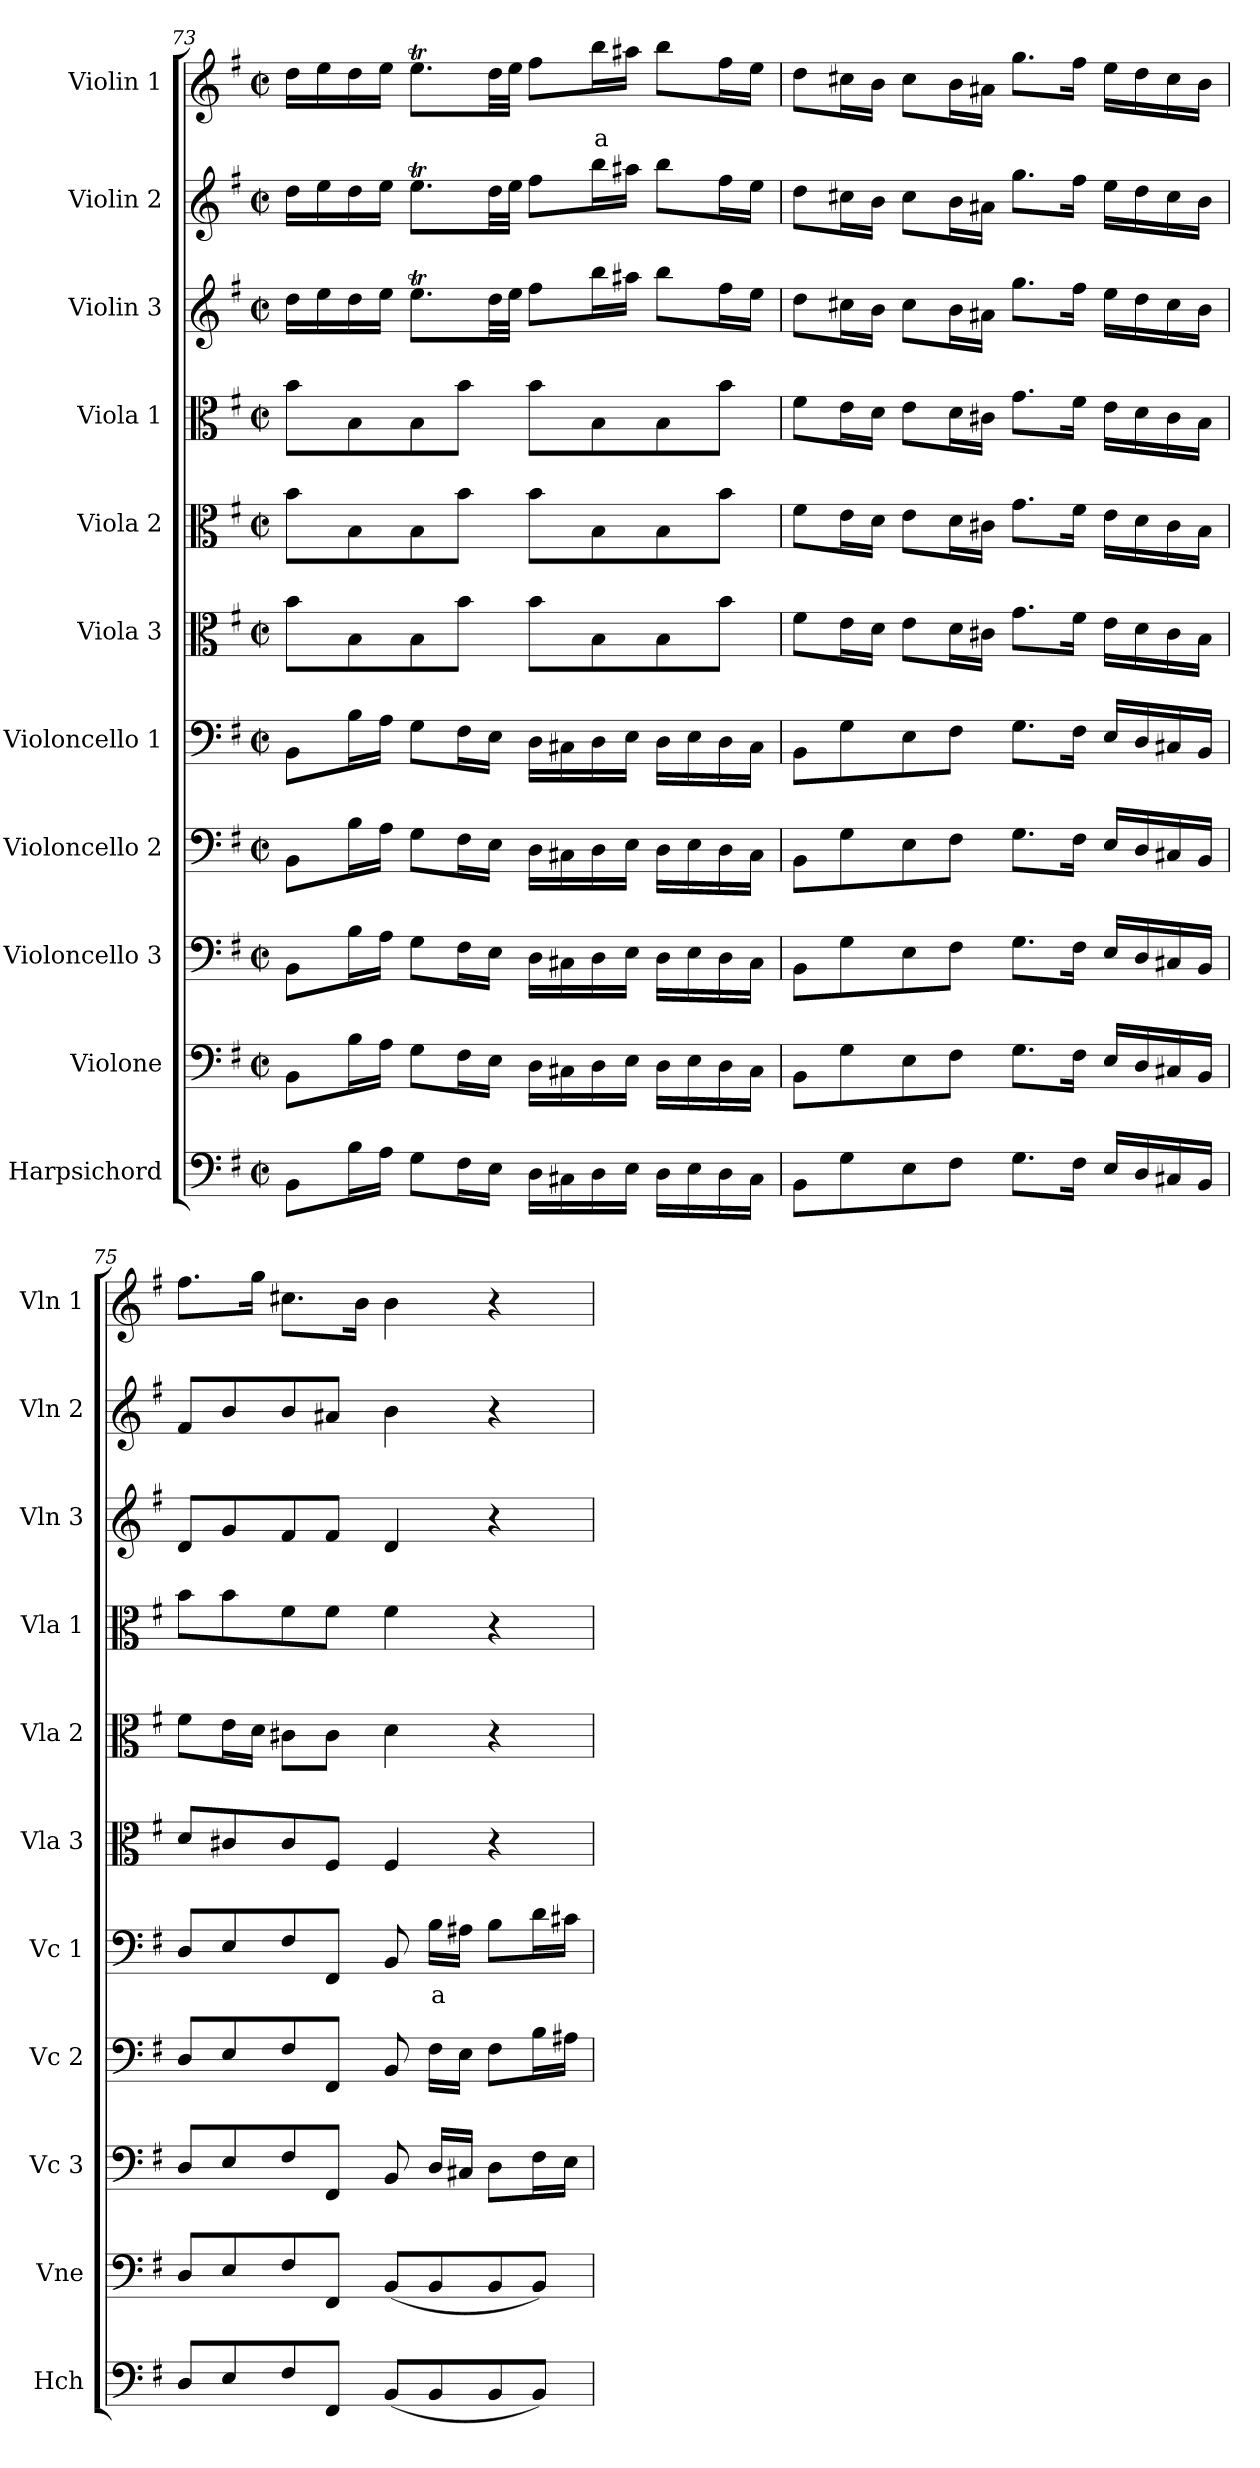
**kern	**kern	**kern	**kern	**kern	**text	**kern	**kern	**kern	**kern	**kern	**kern	**text
*part11	*part10	*part9	*part8	*part7	*part7	*part6	*part5	*part4	*part3	*part2	*part1	*part1
*staff11	*staff10	*staff9	*staff8	*staff7	*staff7	*staff6	*staff5	*staff4	*staff3	*staff2	*staff1	*staff1
*I"Harpsichord	*I"Violone	*I"Violoncello 3	*I"Violoncello 2	*I"Violoncello 1	*	*I"Viola 3	*I"Viola 2	*I"Viola 1	*I"Violin 3	*I"Violin 2	*I"Violin 1	*
*I'Hch	*I'Vne	*I'Vc 3	*I'Vc 2	*I'Vc 1	*	*I'Vla 3	*I'Vla 2	*I'Vla 1	*I'Vln 3	*I'Vln 2	*I'Vln 1	*
*clefF4	*clefF4	*clefF4	*clefF4	*clefF4	*	*clefC3	*clefC3	*clefC3	*clefG2	*clefG2	*clefG2	*
*	*ITrd7c12	*	*	*	*	*	*	*	*	*	*	*
*k[f#]	*k[f#]	*k[f#]	*k[f#]	*k[f#]	*	*k[f#]	*k[f#]	*k[f#]	*k[f#]	*k[f#]	*k[f#]	*
*M4/4	*M4/4	*M4/4	*M4/4	*M4/4	*	*M4/4	*M4/4	*M4/4	*M4/4	*M4/4	*M4/4	*
*met(c|)	*met(c|)	*met(c|)	*met(c|)	*met(c|)	*	*met(c|)	*met(c|)	*met(c|)	*met(c|)	*met(c|)	*met(c|)	*
=73	=73	=73	=73	=73	=73	=73	=73	=73	=73	=73	=73	=73
8BB\L	8BBB\L	8BB\L	8BB\L	8BB\L	.	8b\L	8b\L	8b\L	16dd\LL	16dd\LL	16dd\LL	.
.	.	.	.	.	.	.	.	.	16ee\	16ee\	16ee\	.
16B\L	16BB\L	16B\L	16B\L	16B\L	.	8B\	8B\	8B\	16dd\	16dd\	16dd\	.
16A\JJ	16AA\JJ	16A\JJ	16A\JJ	16A\JJ	.	.	.	.	16ee\JJ	16ee\JJ	16ee\JJ	.
8G\L	8GG\L	8G\L	8G\L	8G\L	.	8B\	8B\	8B\	8.eeT\L	8.eeT\L	8.eeT\L	.
16F#\L	16FF#\L	16F#\L	16F#\L	16F#\L	.	8b\J	8b\J	8b\J	.	.	.	.
16E\JJ	16EE\JJ	16E\JJ	16E\JJ	16E\JJ	.	.	.	.	32dd\LL	32dd\LL	32dd\LL	.
.	.	.	.	.	.	.	.	.	32ee\JJJ	32ee\JJJ	32ee\JJJ	.
16D\LL	16DD\LL	16D\LL	16D\LL	16D\LL	.	8b\L	8b\L	8b\L	8ff#\L	8ff#\L	8ff#\L	.
16C#X\	16CC#X\	16C#X\	16C#X\	16C#X\	.	.	.	.	.	.	.	.
!	!	!	!	!	!	!	!	!	!	!	!	!LO:LY:b:color=#FF0000
16D\	16DD\	16D\	16D\	16D\	.	8B\	8B\	8B\	16bb\L	16bb\L	16bb\L	a
16E\JJ	16EE\JJ	16E\JJ	16E\JJ	16E\JJ	.	.	.	.	16aa#X\JJ	16aa#X\JJ	16aa#X\JJ	.
16D\LL	16DD\LL	16D\LL	16D\LL	16D\LL	.	8B\	8B\	8B\	8bb\L	8bb\L	8bb\L	.
16E\	16EE\	16E\	16E\	16E\	.	.	.	.	.	.	.	.
16D\	16DD\	16D\	16D\	16D\	.	8b\J	8b\J	8b\J	16ff#\L	16ff#\L	16ff#\L	.
16C#\JJ	16CC#\JJ	16C#\JJ	16C#\JJ	16C#\JJ	.	.	.	.	16ee\JJ	16ee\JJ	16ee\JJ	.
!!LO:PB:g=z
=74	=74	=74	=74	=74	=74	=74	=74	=74	=74	=74	=74	=74
8BB\L	8BBB\L	8BB\L	8BB\L	8BB\L	.	8f#\L	8f#\L	8f#\L	8dd\L	8dd\L	8dd\L	.
8G\	8GG\	8G\	8G\	8G\	.	16e\L	16e\L	16e\L	16cc#X\L	16cc#X\L	16cc#X\L	.
.	.	.	.	.	.	16d\JJ	16d\JJ	16d\JJ	16b\JJ	16b\JJ	16b\JJ	.
8E\	8EE\	8E\	8E\	8E\	.	8e\L	8e\L	8e\L	8cc#\L	8cc#\L	8cc#\L	.
8F#\J	8FF#\J	8F#\J	8F#\J	8F#\J	.	16d\L	16d\L	16d\L	16b\L	16b\L	16b\L	.
.	.	.	.	.	.	16c#X\JJ	16c#X\JJ	16c#X\JJ	16a#X\JJ	16a#X\JJ	16a#X\JJ	.
8.G\L	8.GG\L	8.G\L	8.G\L	8.G\L	.	8.g\L	8.g\L	8.g\L	8.gg\L	8.gg\L	8.gg\L	.
16F#\Jk	16FF#\Jk	16F#\Jk	16F#\Jk	16F#\Jk	.	16f#\Jk	16f#\Jk	16f#\Jk	16ff#\Jk	16ff#\Jk	16ff#\Jk	.
16E/LL	16EE/LL	16E/LL	16E/LL	16E/LL	.	16e\LL	16e\LL	16e\LL	16ee\LL	16ee\LL	16ee\LL	.
16D/	16DD/	16D/	16D/	16D/	.	16d\	16d\	16d\	16dd\	16dd\	16dd\	.
16C#X/	16CC#X/	16C#X/	16C#X/	16C#X/	.	16c#\	16c#\	16c#\	16cc#\	16cc#\	16cc#\	.
16BB/JJ	16BBB/JJ	16BB/JJ	16BB/JJ	16BB/JJ	.	16B\JJ	16B\JJ	16B\JJ	16b\JJ	16b\JJ	16b\JJ	.
=75	=75	=75	=75	=75	=75	=75	=75	=75	=75	=75	=75	=75
8D/L	8DD/L	8D/L	8D/L	8D/L	.	8d/L	8f#\L	8b\L	8d/L	8f#/L	8.ff#\L	.
8E/	8EE/	8E/	8E/	8E/	.	8c#X/	16e\L	8b\	8g/	8b/	.	.
.	.	.	.	.	.	.	16d\JJ	.	.	.	16gg\Jk	.
8F#/	8FF#/	8F#/	8F#/	8F#/	.	8c#/	8c#X\L	8f#\	8f#/	8b/	8.cc#X\L	.
8FF#/J	8FFF#/J	8FF#/J	8FF#/J	8FF#/J	.	8F#/J	8c#\J	8f#\J	8f#/J	8a#X/J	.	.
.	.	.	.	.	.	.	.	.	.	.	16b\Jk	.
(8BB/L	(8BBB/L	8BB/	8BB/	8BB/	.	4F#/	4d\	4f#\	4d/	4b\	4b\	.
!	!	!	!	!	!LO:LY:b:color=#FF0000	!	!	!	!	!	!	!
8BB/	8BBB/	16D/LL	16F#\LL	16B\LL	a	.	.	.	.	.	.	.
.	.	16C#X/JJ	16E\JJ	16A#X\JJ	.	.	.	.	.	.	.	.
8BB/	8BBB/	8D\L	8F#\L	8B\L	.	4r	4r	4r	4r	4r	4r	.
8BB/J)	8BBB/J)	16F#\L	16B\L	16d\L	.	.	.	.	.	.	.	.
.	.	16E\JJ	16A#X\JJ	16c#X\JJ	.	.	.	.	.	.	.	.
=	=	=	=	=	=	=	=	=	=	=	=	=
*-	*-	*-	*-	*-	*-	*-	*-	*-	*-	*-	*-	*-
